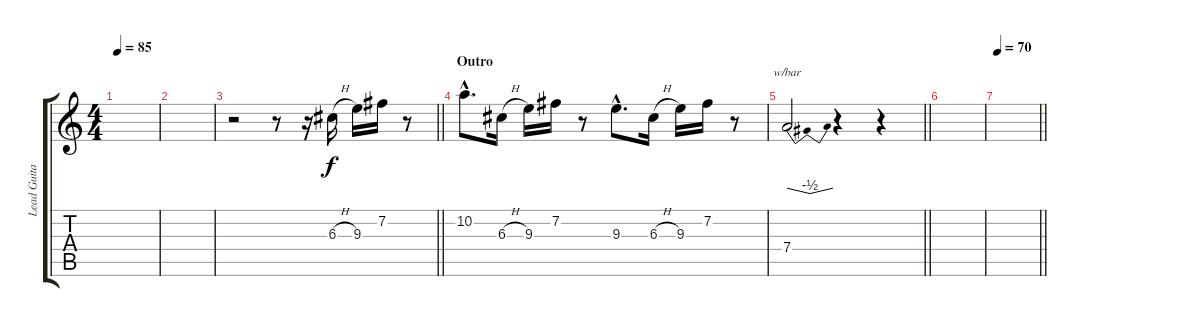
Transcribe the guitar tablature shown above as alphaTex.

\track ("Lead Guitar" "Lead Guita") {instrument distortionguitar}
\staff {score tabs}
\tuning (E4 B3 G3 D3 A2 E2) {hide}
\ts (4 4)
\tempo 85
\clef g2
\ks c
|
|
\barLineRight lightlight
r.2 r.8 r.16 6.3{h}.16 9.3.16 7.2.16 r.8 |
\section ("" "Outro")
10.2{hac}.8{d} 6.3{h}.16 9.3.16 7.2.16 r.8 9.3{hac}.8{d} 6.3{h}.16 9.3.16 7.2.16 r.8 |
\barLineRight lightlight
7.4.2{tbe (dip default 0 0 45 -2 60 0)} r.4 r.4 |
|
\tempo 70
\barLineRight lightlight
